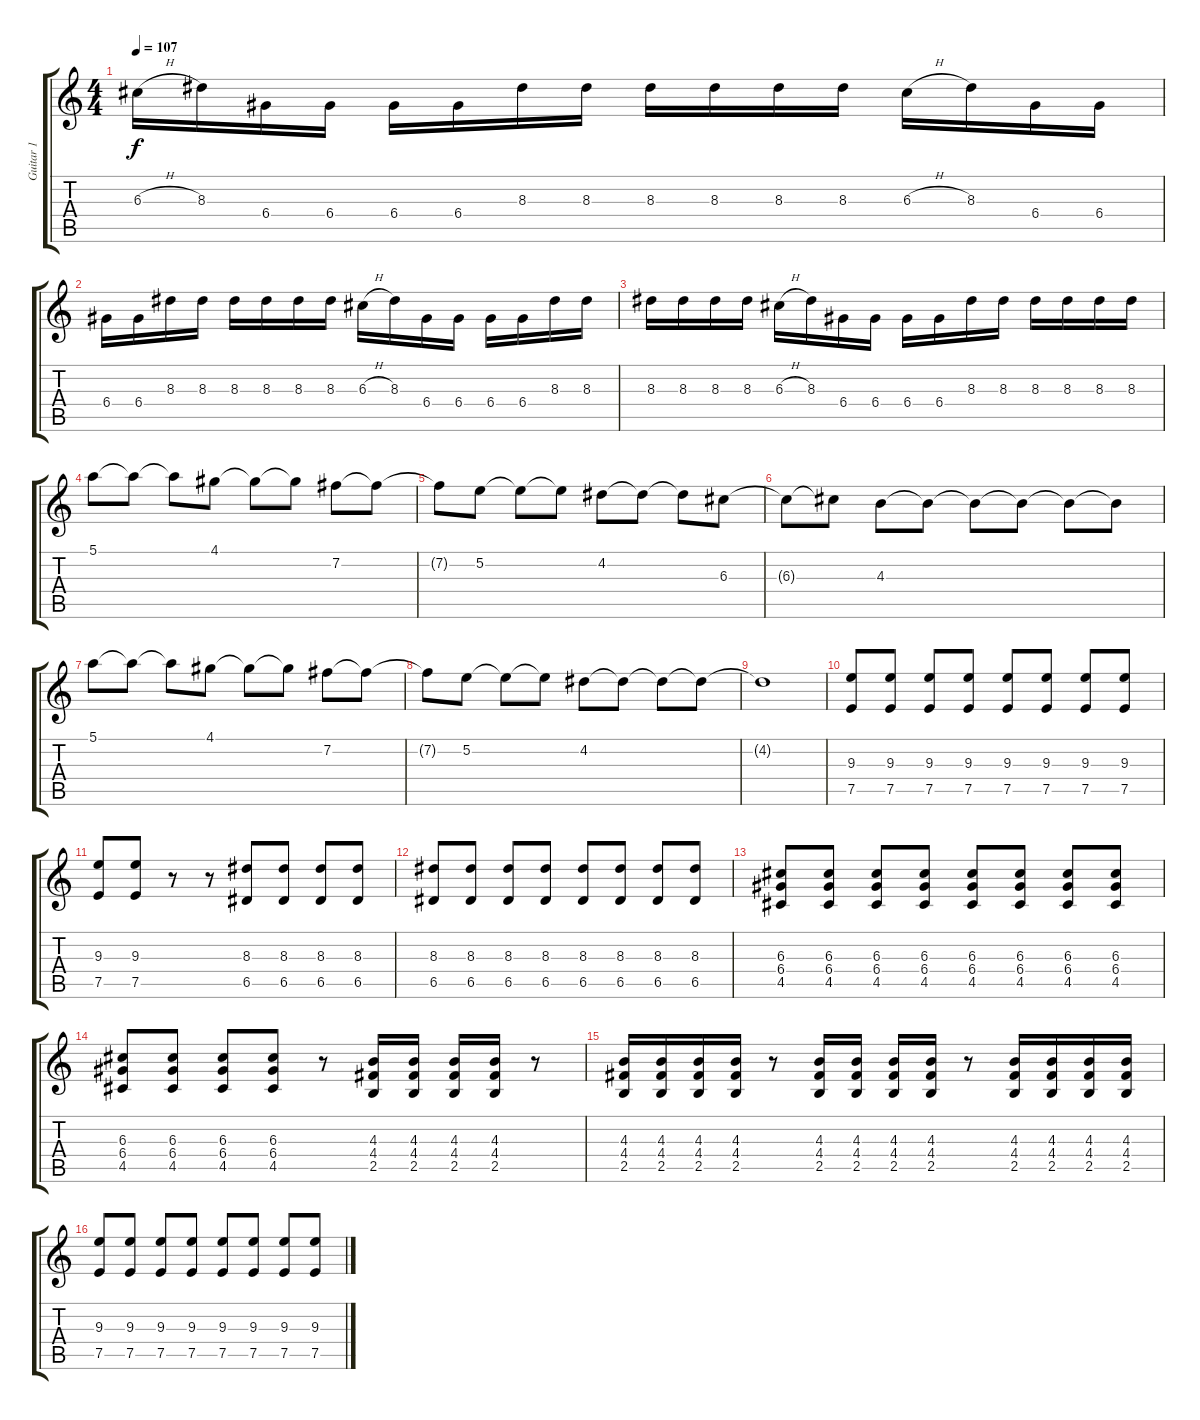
\track ("Guitar 1" "Guitar 1") {instrument overdrivenguitar}
\staff {score tabs}
\tuning (E4 B3 G3 D3 A2 E2) {hide}
\ts (4 4)
\tempo 107
\clef g2
\ks c
6.3{h}.16{dy f volume 10 instrument distortionguitar} 8.3.16 6.4.16 6.4.16 6.4.16 6.4.16 8.3.16 8.3.16 8.3.16 8.3.16 8.3.16 8.3.16 6.3{h}.16 8.3.16 6.4.16 6.4.16 |
6.4.16 6.4.16 8.3.16 8.3.16 8.3.16 8.3.16 8.3.16 8.3.16 6.3{h}.16 8.3.16 6.4.16 6.4.16 6.4.16 6.4.16 8.3.16 8.3.16 |
8.3.16 8.3.16 8.3.16 8.3.16 6.3{h}.16 8.3.16 6.4.16 6.4.16 6.4.16 6.4.16 8.3.16 8.3.16 8.3.16 8.3.16 8.3.16 8.3.16 |
5.1.8 5.1{t}.8 5.1{t}.8 4.1.8 4.1{t}.8 4.1{t}.8 7.2.8 7.2{t}.8 |
7.2{t}.8 5.2.8 5.2{t}.8 5.2{t}.8 4.2.8 4.2{t}.8 4.2{t}.8 6.3.8 |
6.3{t}.8 6.3{t}.8 4.3.8 4.3{t}.8 4.3{t}.8 4.3{t}.8 4.3{t}.8 4.3{t}.8 |
5.1.8 5.1{t}.8 5.1{t}.8 4.1.8 4.1{t}.8 4.1{t}.8 7.2.8 7.2{t}.8 |
7.2{t}.8 5.2.8 5.2{t}.8 5.2{t}.8 4.2.8 4.2{t}.8 4.2{t}.8 4.2{t}.8 |
4.2{t}.1 |
(9.3 7.5).8{volume 13 instrument distortionguitar} (9.3 7.5).8 (9.3 7.5).8 (9.3 7.5).8 (9.3 7.5).8 (9.3 7.5).8 (9.3 7.5).8 (9.3 7.5).8 |
(9.3 7.5).8 (9.3 7.5).8 r.8 r.8 (8.3 6.5).8 (8.3 6.5).8 (8.3 6.5).8 (8.3 6.5).8 |
(8.3 6.5).8 (8.3 6.5).8 (8.3 6.5).8 (8.3 6.5).8 (8.3 6.5).8 (8.3 6.5).8 (8.3 6.5).8 (8.3 6.5).8 |
(6.3 6.4 4.5).8 (6.3 6.4 4.5).8 (6.3 6.4 4.5).8 (6.3 6.4 4.5).8 (6.3 6.4 4.5).8 (6.3 6.4 4.5).8 (6.3 6.4 4.5).8 (6.3 6.4 4.5).8 |
(6.3 6.4 4.5).8 (6.3 6.4 4.5).8 (6.3 6.4 4.5).8 (6.3 6.4 4.5).8 r.8 (4.3 4.4 2.5).16 (4.3 4.4 2.5).16 (4.3 4.4 2.5).16 (4.3 4.4 2.5).16 r.8 |
(4.3 4.4 2.5).16 (4.3 4.4 2.5).16 (4.3 4.4 2.5).16 (4.3 4.4 2.5).16 r.8 (4.3 4.4 2.5).16 (4.3 4.4 2.5).16 (4.3 4.4 2.5).16 (4.3 4.4 2.5).16 r.8 (4.3 4.4 2.5).16 (4.3 4.4 2.5).16 (4.3 4.4 2.5).16 (4.3 4.4 2.5).16 |
(9.3 7.5).8 (9.3 7.5).8 (9.3 7.5).8 (9.3 7.5).8 (9.3 7.5).8 (9.3 7.5).8 (9.3 7.5).8 (9.3 7.5).8
